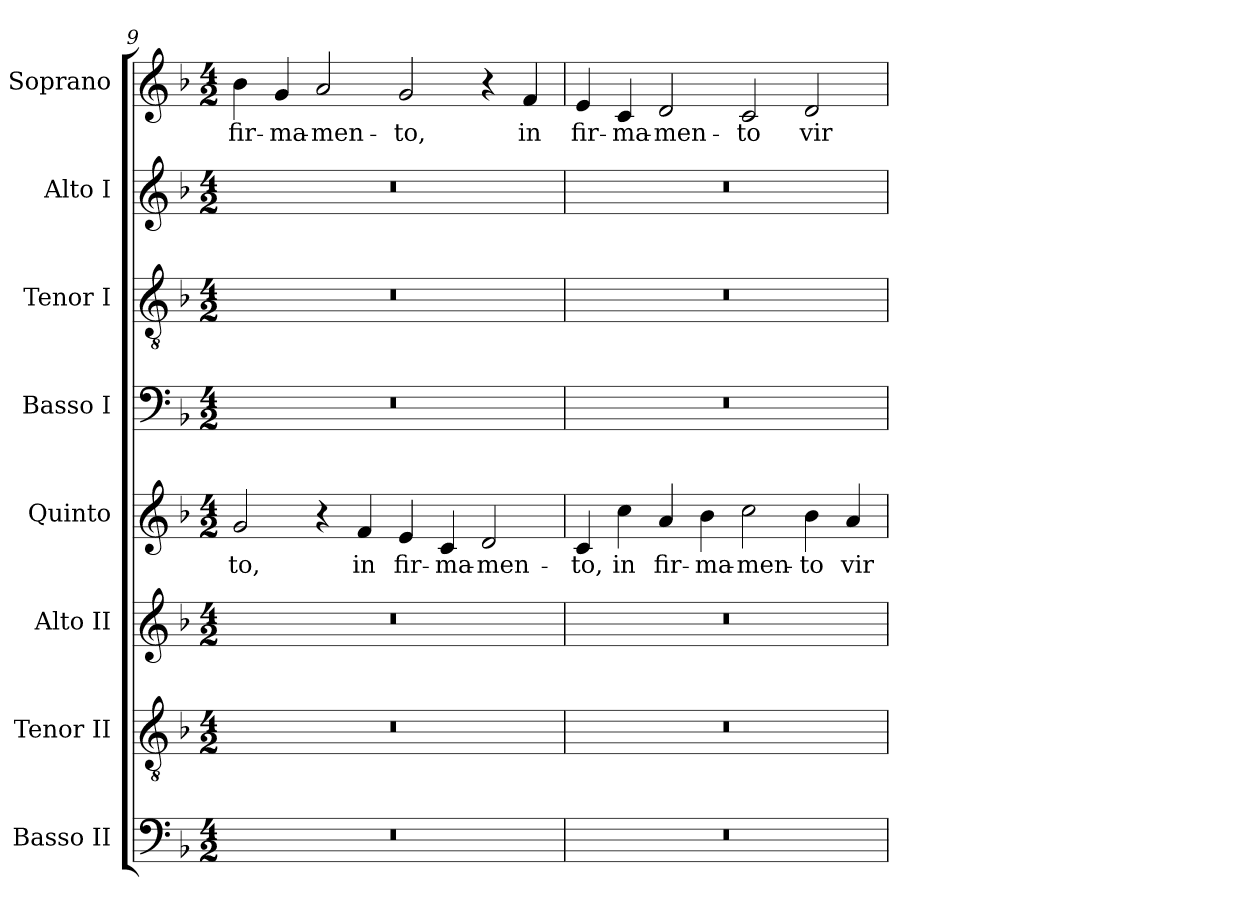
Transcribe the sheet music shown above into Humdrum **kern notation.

**kern	**kern	**kern	**kern	**text	**kern	**kern	**kern	**kern	**text
*part8	*part7	*part6	*part5	*part5	*part4	*part3	*part2	*part1	*part1
*staff8	*staff7	*staff6	*staff5	*staff5	*staff4	*staff3	*staff2	*staff1	*staff1
*I"Basso II	*I"Tenor II	*I"Alto II	*I"Quinto	*	*I"Basso I	*I"Tenor I	*I"Alto I	*I"Soprano	*
*I'B. 2	*I'T. 2	*I'A. 2	*I'Q.	*	*I'B. 1	*I'T. 1	*I'A. 1	*I'S.	*
*clefF4	*clefGv2	*clefG2	*clefG2	*	*clefF4	*clefGv2	*clefG2	*clefG2	*
*	*ITrd7c12	*	*	*	*	*ITrd7c12	*	*	*
*k[b-]	*k[b-]	*k[b-]	*k[b-]	*	*k[b-]	*k[b-]	*k[b-]	*k[b-]	*
*F:	*F:	*F:	*F:	*	*F:	*F:	*F:	*F:	*
*M4/2	*M4/2	*M4/2	*M4/2	*	*M4/2	*M4/2	*M4/2	*M4/2	*
=9	=9	=9	=9	=9	=9	=9	=9	=9	=9
!LO:N:vis=1	!LO:N:vis=1	!LO:N:vis=1	!	!	!	!	!	!	!
!	!	!	!	!LO:LY:b:color=#000000	!LO:N:vis=1	!LO:N:vis=1	!LO:N:vis=1	!	!
!	!	!	!	!	!	!	!	!	!LO:LY:b:color=#000000
0r	0r	0r	2gi/	-to,	0r	0r	0r	4b-i\	fir-
!	!	!	!	!	!	!	!	!	!LO:LY:b:color=#000000
.	.	.	.	.	.	.	.	4gi/	-ma-
!	!	!	!	!	!	!	!	!	!LO:LY:b:color=#000000
.	.	.	4r	.	.	.	.	2ai/	-men-
!	!	!	!	!LO:LY:b:color=#000000	!	!	!	!	!
.	.	.	4fi/	in	.	.	.	.	.
!	!	!	!	!LO:LY:b:color=#000000	!	!	!	!	!
!	!	!	!	!	!	!	!	!	!LO:LY:b:color=#000000
.	.	.	4ei/	fir-	.	.	.	2gi/	-to,
!	!	!	!	!LO:LY:b:color=#000000	!	!	!	!	!
.	.	.	4ci/	-ma-	.	.	.	.	.
!	!	!	!	!LO:LY:b:color=#000000	!	!	!	!	!
.	.	.	2di/	-men-	.	.	.	4r	.
!	!	!	!	!	!	!	!	!	!LO:LY:b:color=#000000
.	.	.	.	.	.	.	.	4fi/	in
=10	=10	=10	=10	=10	=10	=10	=10	=10	=10
!LO:N:vis=1	!LO:N:vis=1	!LO:N:vis=1	!	!	!	!	!	!	!
!	!	!	!	!LO:LY:b:color=#000000	!LO:N:vis=1	!LO:N:vis=1	!LO:N:vis=1	!	!
!	!	!	!	!	!	!	!	!	!LO:LY:b:color=#000000
0r	0r	0r	4ci/	-to,	0r	0r	0r	4ei/	fir-
!	!	!	!	!LO:LY:b:color=#000000	!	!	!	!	!
!	!	!	!	!	!	!	!	!	!LO:LY:b:color=#000000
.	.	.	4cci\	in	.	.	.	4ci/	-ma-
!	!	!	!	!LO:LY:b:color=#000000	!	!	!	!	!
!	!	!	!	!	!	!	!	!	!LO:LY:b:color=#000000
.	.	.	4ai/	fir-	.	.	.	2di/	-men-
!	!	!	!	!LO:LY:b:color=#000000	!	!	!	!	!
.	.	.	4b-i\	-ma-	.	.	.	.	.
!	!	!	!	!LO:LY:b:color=#000000	!	!	!	!	!
!	!	!	!	!	!	!	!	!	!LO:LY:b:color=#000000
.	.	.	2cci\	-men-	.	.	.	2ci/	-to
!	!	!	!	!LO:LY:b:color=#000000	!	!	!	!	!
!	!	!	!	!	!	!	!	!	!LO:LY:b:color=#000000
.	.	.	4b-i\	-to	.	.	.	2di/	vir-
!	!	!	!	!LO:LY:b:color=#000000	!	!	!	!	!
.	.	.	4ai/	vir-	.	.	.	.	.
=	=	=	=	=	=	=	=	=	=
*-	*-	*-	*-	*-	*-	*-	*-	*-	*-
